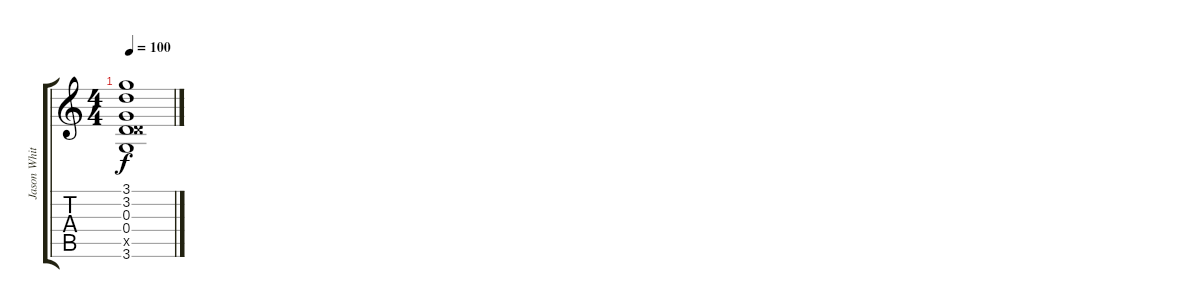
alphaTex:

\track ("Jason White (2nd Guitar)" "Jason Whit") {instrument distortionguitar}
\staff {score tabs}
\tuning (E4 B3 G3 D3 A2 E2) {hide}
\ts (4 4)
\tempo 100
\clef g2
\ks c
(3.1 3.2 0.3 0.4 5.5{x} 3.6).1{dy f}
